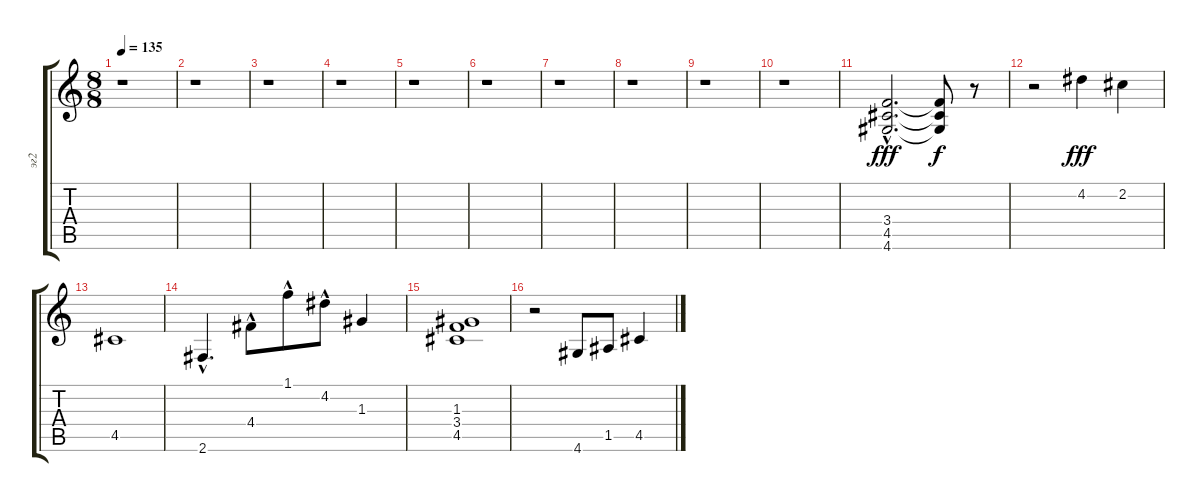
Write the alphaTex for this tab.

\track ("эг2" "эг2") {instrument electricguitarclean}
\staff {score tabs}
\tuning (E4 B3 G3 D3 A2 E2) {hide}
\ts (8 8)
\tempo 135
\clef g2
\ks c
r.1{dy fff} |
r.1 |
r.1 |
r.1 |
r.1 |
r.1 |
r.1 |
r.1 |
r.1 |
r.1 |
(3.4{hac} 4.5{hac} 4.6{hac}).2{d} (3.4{t} 4.5{t} 4.6{t}).8{dy f} r.8 |
r.2 4.2.4{dy fff} 2.2.4 |
4.5.1 |
2.6{hac}.4{d} 4.4{hac}.8 1.1{hac}.8 4.2{hac}.8 1.3.4 |
(1.3 3.4 4.5).1 |
r.2 4.6.8 1.5.8 4.5.4
